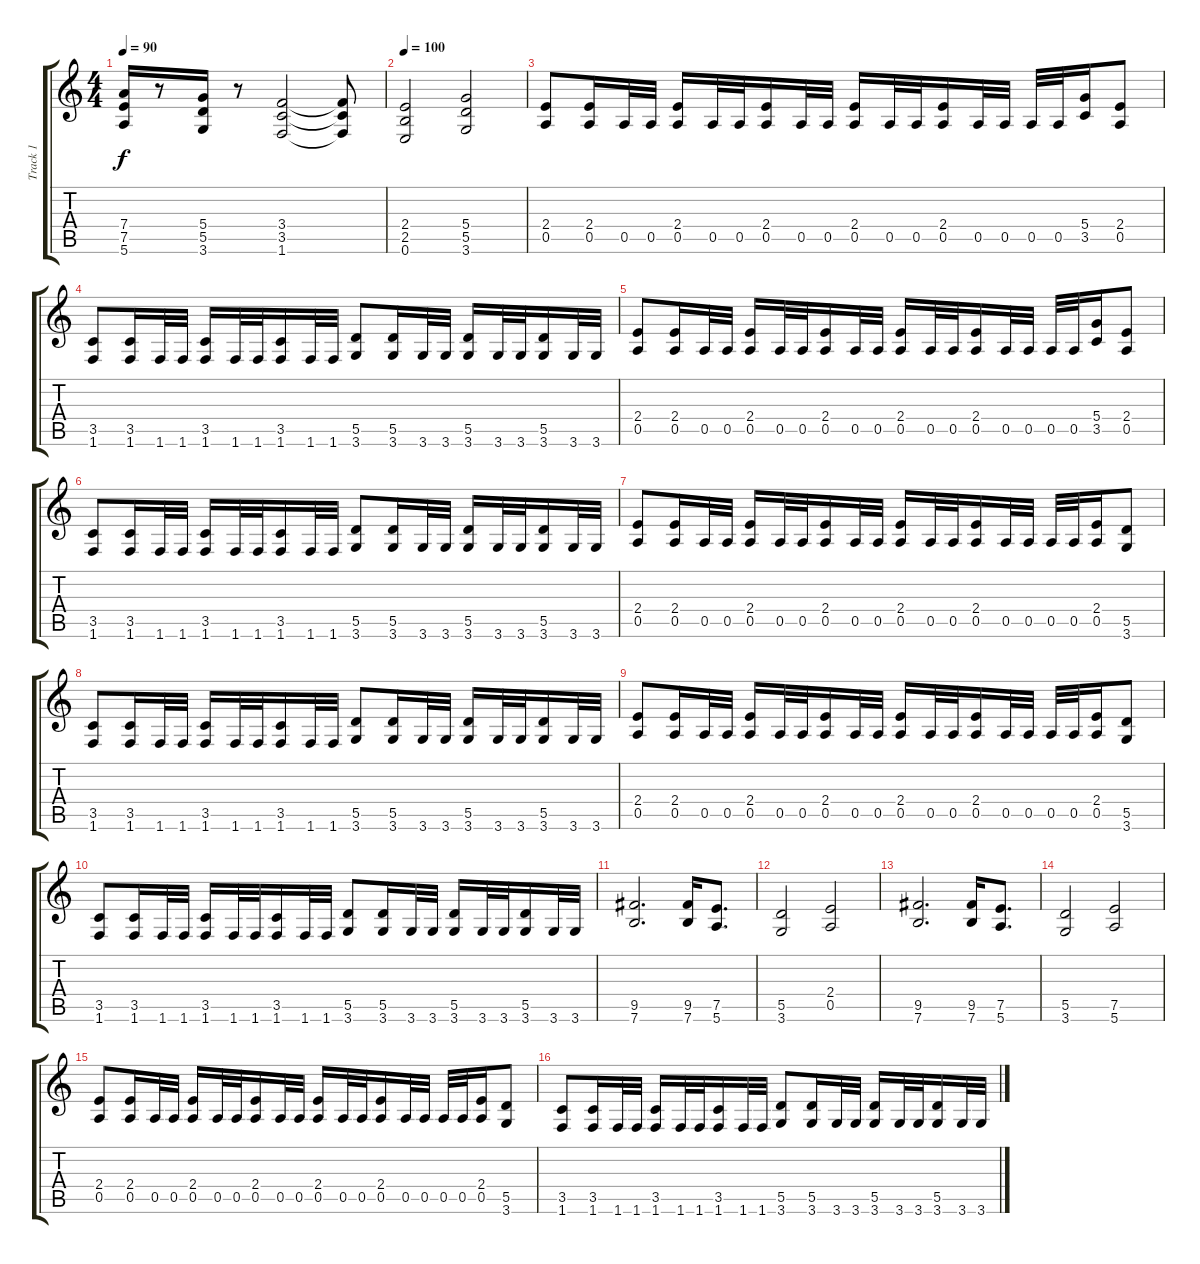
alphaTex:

\track ("Track 1" "Track 1") {instrument distortionguitar}
\staff {score tabs}
\tuning (E4 B3 G3 D3 A2 E2) {hide}
\ts (4 4)
\tempo 90
\clef g2
\ks c
(7.4 7.5 5.6).16{dy f} r.8 (5.4 5.5 3.6).16 r.8 (3.4 3.5 1.6).2 (3.4{t} 3.5{t} 1.6{t}).8 |
\tempo 100
(2.4 2.5 0.6).2 (5.4 5.5 3.6).2 |
(2.4 0.5).8 (2.4 0.5).16 0.5.32 0.5.32 (2.4 0.5).16 0.5.32 0.5.32 (2.4 0.5).16 0.5.32 0.5.32 (2.4 0.5).16 0.5.32 0.5.32 (2.4 0.5).16 0.5.32 0.5.32 0.5.32 0.5.32 (5.4 3.5).16 (2.4 0.5).8 |
(3.5 1.6).8 (3.5 1.6).16 1.6.32 1.6.32 (3.5 1.6).16 1.6.32 1.6.32 (3.5 1.6).16 1.6.32 1.6.32 (5.5 3.6).8 (5.5 3.6).16 3.6.32 3.6.32 (5.5 3.6).16 3.6.32 3.6.32 (5.5 3.6).16 3.6.32 3.6.32 |
(2.4 0.5).8 (2.4 0.5).16 0.5.32 0.5.32 (2.4 0.5).16 0.5.32 0.5.32 (2.4 0.5).16 0.5.32 0.5.32 (2.4 0.5).16 0.5.32 0.5.32 (2.4 0.5).16 0.5.32 0.5.32 0.5.32 0.5.32 (5.4 3.5).16 (2.4 0.5).8 |
(3.5 1.6).8 (3.5 1.6).16 1.6.32 1.6.32 (3.5 1.6).16 1.6.32 1.6.32 (3.5 1.6).16 1.6.32 1.6.32 (5.5 3.6).8 (5.5 3.6).16 3.6.32 3.6.32 (5.5 3.6).16 3.6.32 3.6.32 (5.5 3.6).16 3.6.32 3.6.32 |
(2.4 0.5).8 (2.4 0.5).16 0.5.32 0.5.32 (2.4 0.5).16 0.5.32 0.5.32 (2.4 0.5).16 0.5.32 0.5.32 (2.4 0.5).16 0.5.32 0.5.32 (2.4 0.5).16 0.5.32 0.5.32 0.5.32 0.5.32 (2.4 0.5).16 (5.5 3.6).8 |
(3.5 1.6).8 (3.5 1.6).16 1.6.32 1.6.32 (3.5 1.6).16 1.6.32 1.6.32 (3.5 1.6).16 1.6.32 1.6.32 (5.5 3.6).8 (5.5 3.6).16 3.6.32 3.6.32 (5.5 3.6).16 3.6.32 3.6.32 (5.5 3.6).16 3.6.32 3.6.32 |
(2.4 0.5).8 (2.4 0.5).16 0.5.32 0.5.32 (2.4 0.5).16 0.5.32 0.5.32 (2.4 0.5).16 0.5.32 0.5.32 (2.4 0.5).16 0.5.32 0.5.32 (2.4 0.5).16 0.5.32 0.5.32 0.5.32 0.5.32 (2.4 0.5).16 (5.5 3.6).8 |
(3.5 1.6).8 (3.5 1.6).16 1.6.32 1.6.32 (3.5 1.6).16 1.6.32 1.6.32 (3.5 1.6).16 1.6.32 1.6.32 (5.5 3.6).8 (5.5 3.6).16 3.6.32 3.6.32 (5.5 3.6).16 3.6.32 3.6.32 (5.5 3.6).16 3.6.32 3.6.32 |
(9.5 7.6).2{d} (9.5 7.6).16 (7.5 5.6).8{d} |
(5.5 3.6).2 (2.4 0.5).2 |
(9.5 7.6).2{d} (9.5 7.6).16 (7.5 5.6).8{d} |
(5.5 3.6).2 (7.5 5.6).2 |
(2.4 0.5).8 (2.4 0.5).16 0.5.32 0.5.32 (2.4 0.5).16 0.5.32 0.5.32 (2.4 0.5).16 0.5.32 0.5.32 (2.4 0.5).16 0.5.32 0.5.32 (2.4 0.5).16 0.5.32 0.5.32 0.5.32 0.5.32 (2.4 0.5).16 (5.5 3.6).8 |
(3.5 1.6).8 (3.5 1.6).16 1.6.32 1.6.32 (3.5 1.6).16 1.6.32 1.6.32 (3.5 1.6).16 1.6.32 1.6.32 (5.5 3.6).8 (5.5 3.6).16 3.6.32 3.6.32 (5.5 3.6).16 3.6.32 3.6.32 (5.5 3.6).16 3.6.32 3.6.32
